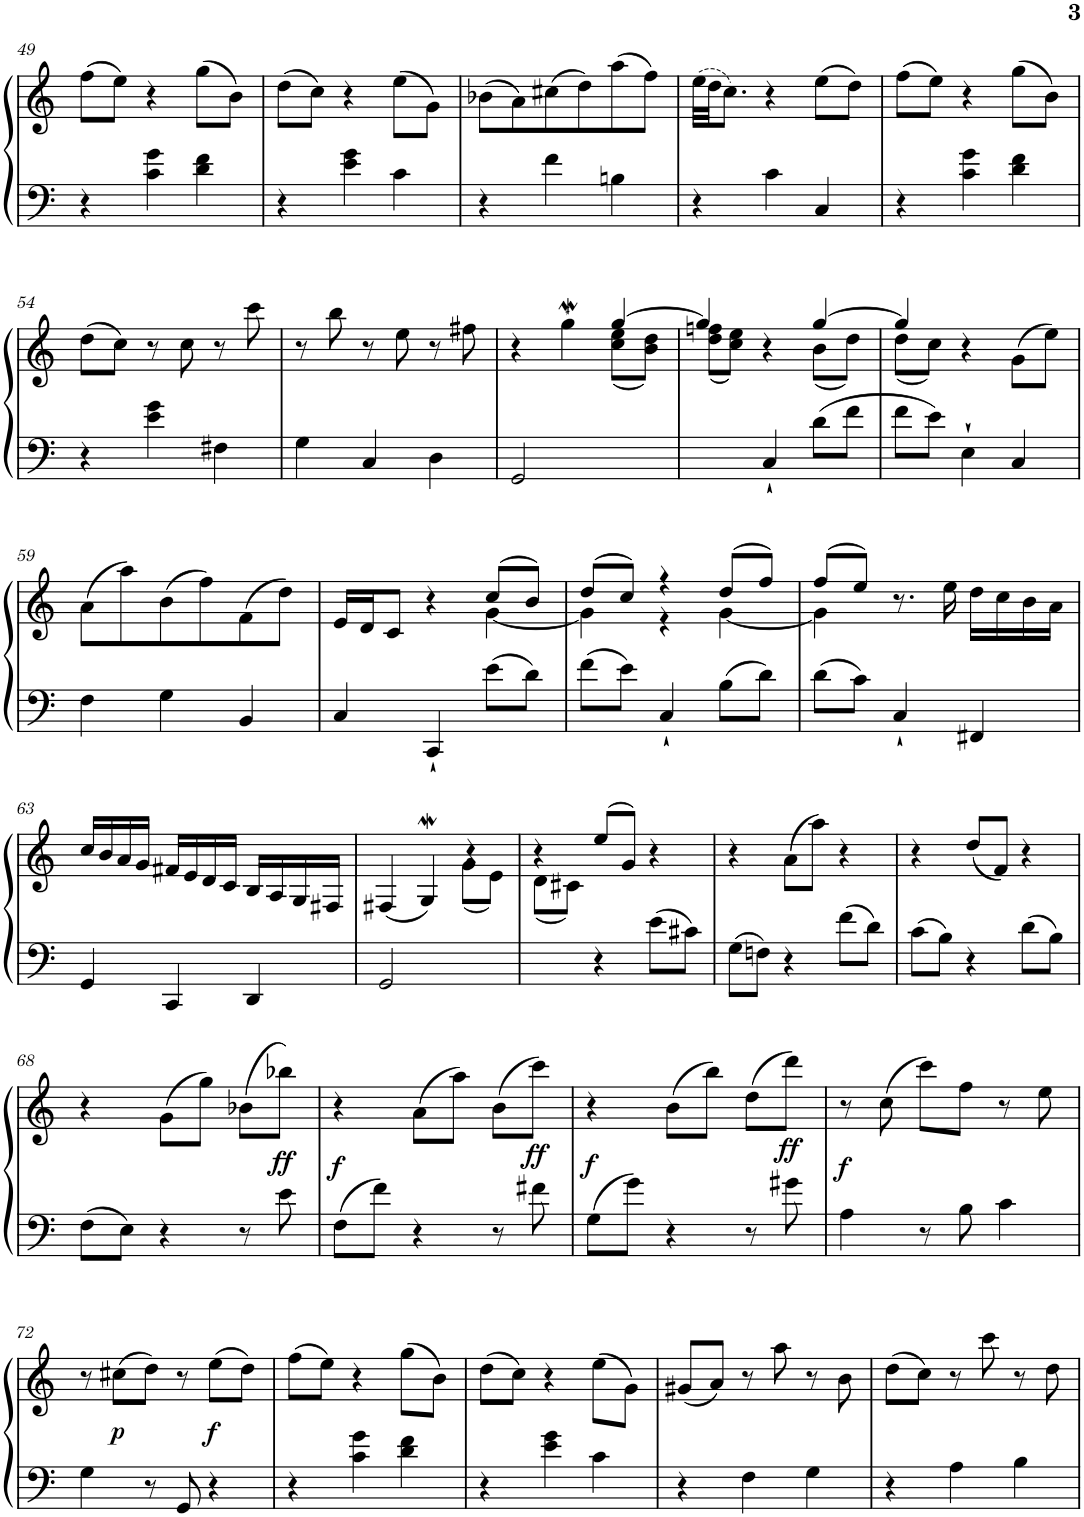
**kern	**kern	**dynam
*part1	*part1	*part1
*staff2	*staff1	*staff1/2
*I"Фортепиано	*	*
!!LO:PB:g=z
*clefF4	*clefG2	*
*k[]	*k[]	*
*M3/4	*M3/4	*
=49	=49	=49
4r	(>8ff\L	.
.	8ee\J)	.
4c\ 4g\	4r	.
4d\ 4f\	(>8gg\L	.
.	8b\J)	.
=50	=50	=50
4r	(>8dd\L	.
.	8cc\J)	.
4e\ 4g\	4r	.
4c\	(>8ee\L	.
.	8g\J)	.
=51	=51	=51
4r	(>8b-X\L	.
.	8a\)	.
4f\	(>8cc#X\	.
.	8dd\)	.
4Bn\	(>8aa\	.
.	8ff\J)	.
=52	=52	=52
4r	(>32ee\LLL	.
.	32dd\JJ	.
.	8.cc\J)	.
4c\	4r	.
4C/	(>8ee\L	.
.	8dd\J)	.
=53	=53	=53
4r	(>8ff\L	.
.	8ee\J)	.
4c\ 4g\	4r	.
4d\ 4f\	(>8gg\L	.
.	8b\J)	.
!!LO:LB:g=z
=54	=54	=54
4r	(>8dd\L	.
.	8cc\J)	.
4e\ 4g\	8r	.
.	8cc\	.
4F#X\	8r	.
.	8ccc\	.
=55	=55	=55
4G\	8r	.
.	8bb\	.
4C/	8r	.
.	8ee\	.
4D\	8r	.
.	8ff#X\	.
=56	=56	=56
*	*^	*
2GG/	4r	2ryy	.
.	4ggW\	.	.
4ryy	[4gg/	(<8cc\ 8ee\L	.
.	.	8b\ 8dd\J)	.
=57	=57	=57	=57
4ryy	4gg/]	(<8dd\ 8ffn\L	.
.	.	8cc\ 8ee\J)	.
4C`/	4r	4ryy	.
8d\L	[4gg/	(<8b\L	.
8f\J	.	8dd\J)	.
=58	=58	=58	=58
8f\L	4gg/]	(<8dd\L	.
8e\J	.	8cc\J)	.
4E`\	4r	2ryy	.
4C/	(>8g\L	.	.
.	8ee\J)	.	.
*	*v	*v	*
!!LO:LB:g=z
=59	=59	=59
4F\	(>8a\L	.
.	8aa\)	.
4G\	(>8b\	.
.	8ff\)	.
4BB/	(>8f\	.
.	8dd\J)	.
=60	=60	=60
*	*^	*
4C/	16e/LL	2ryy	.
.	16d/J	.	.
.	8c/J	.	.
4CC`/	4r	.	.
8e\L	(>8cc/L	[4g\	.
8d\J	8b/J)	.	.
=61	=61	=61	=61
8f\L	(>8dd/L	4g\]	.
8e\J	8cc/J)	.	.
4C`/	4r	4r	.
8B\L	(>8dd/L	[4g\	.
8d\J	8ff/J)	.	.
=62	=62	=62	=62
8d\L	(>8ff/L	4g\]	.
8c\J	8ee/J)	.	.
4C`/	8.r	2ryy	.
.	16ee\	.	.
4FF#X/	16dd\LL	.	.
.	16cc\	.	.
.	16b\	.	.
.	16a\JJ	.	.
*	*v	*v	*
!!LO:LB:g=z
=63	=63	=63
4GG/	16cc/LL	.
.	16b/	.
.	16a/	.
.	16g/JJ	.
4CC/	16f#X/LL	.
.	16e/	.
.	16d/	.
.	16c/JJ	.
4DD/	16B/LL	.
.	16A/	.
.	16G/	.
.	16F#X/JJ	.
=64	=64	=64
*	*^	*
2GG/	(<4F#X/	2ryy	.
.	4GW/)	.	.
4ryy	4r	(<8g\L	.
.	.	8e\J)	.
=65	=65	=65	=65
4ryy	4r	(<8d\L	.
.	.	8c#X\J)	.
4r	(>8ee/L	2ryy	.
.	8g/J)	.	.
8e\L	4r	.	.
8c#X\J	.	.	.
*	*v	*v	*
=66	=66	=66
8G\L	4r	.
8Fn\J	.	.
4r	(>8a\L	.
.	8aa\J)	.
8f\L	4r	.
8d\J	.	.
=67	=67	=67
8c\L	4r	.
8B\J	.	.
4r	(<8dd/L	.
.	8f/J)	.
8d\L	4r	.
8B\J	.	.
!!LO:LB:g=z
=68	=68	=68
8F\L	4r	.
8E\J	.	.
4r	(>8g\L	.
.	8gg\J)	.
8r	(>8b-X\L	.
!	!	!LO:DY:b
8e\	8bb-X\J)	ff
=69	=69	=69
!	!	!LO:DY:b
8F\L	4r	f
8f\J	.	.
4r	(>8a\L	.
.	8aa\J)	.
8r	(>8b\L	.
!	!	!LO:DY:b
8f#X\	8ccc\J)	ff
=70	=70	=70
!	!	!LO:DY:b
8G\L	4r	f
8g\J	.	.
4r	(>8b\L	.
.	8bb\J)	.
8r	(>8dd\L	.
!	!	!LO:DY:b
8g#X\	8ddd\J)	ff
=71	=71	=71
!	!	!LO:DY:b
4A\	8r	f
.	(>8cc\	.
8r	8ccc\L)	.
8B\	8ff\J	.
4c\	8r	.
.	8ee\	.
!!LO:LB:g=z
=72	=72	=72
4G\	8r	.
!	!	!LO:DY:b
.	(>8cc#X\L	p
8r	8dd\J)	.
8GG/	8r	.
!	!	!LO:DY:b
4r	(>8ee\L	f
.	8dd\J)	.
=73	=73	=73
4r	(>8ff\L	.
.	8ee\J)	.
4c\ 4g\	4r	.
4d\ 4f\	(>8gg\L	.
.	8b\J)	.
=74	=74	=74
4r	(>8dd\L	.
.	8cc\J)	.
4e\ 4g\	4r	.
4c\	(>8ee\L	.
.	8g\J)	.
=75	=75	=75
4r	(<8g#X/L	.
.	8a/J)	.
4F\	8r	.
.	8aa\	.
4G\	8r	.
.	8b\	.
=76	=76	=76
4r	(>8dd\L	.
.	8cc\J)	.
4A\	8r	.
.	8ccc\	.
4B\	8r	.
.	8dd\	.
=	=	=
*-	*-	*-
